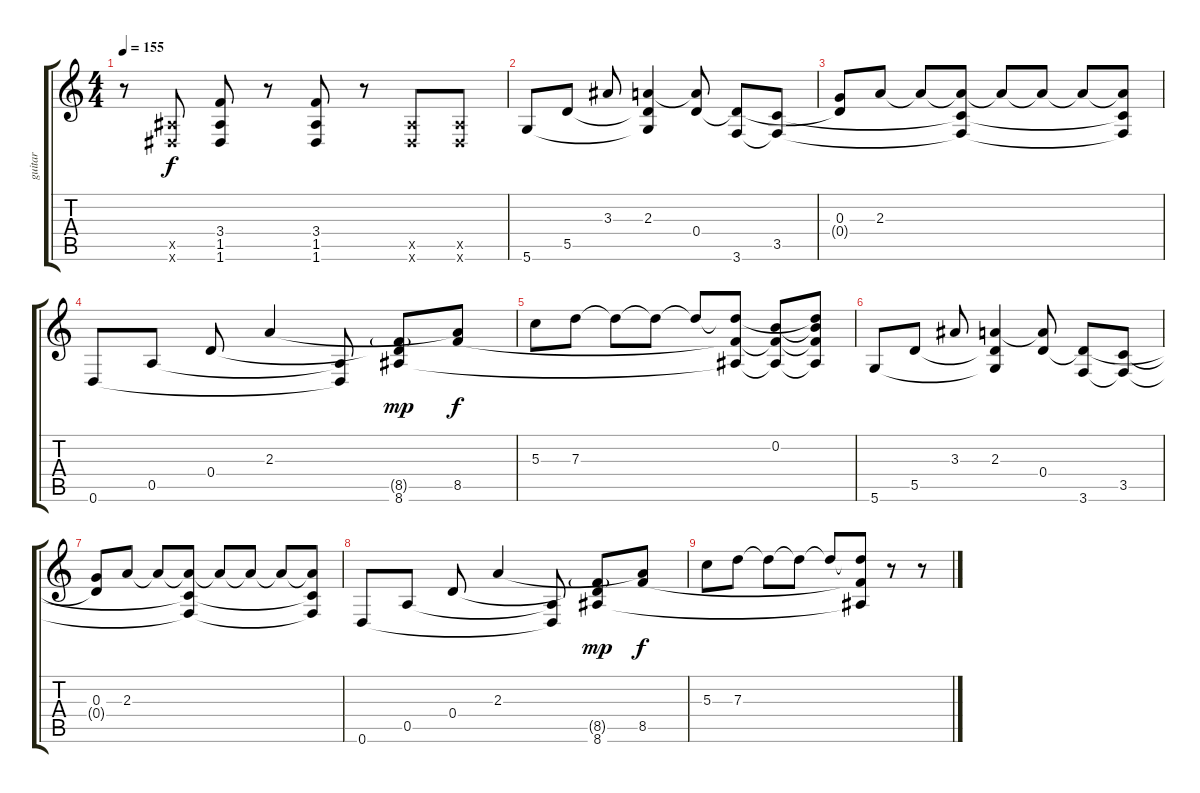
\track ("guitar" "guitar") {instrument acousticguitarsteel}
\staff {score tabs}
\tuning (E4 B3 G3 D3 A2 D2) {hide}
\ts (4 4)
\tempo 155
\clef g2
\ks c
r.8{dy f} (1.5{x} 1.6{x}).8 (3.4 1.5 1.6).8 r.8 (3.4 1.5 1.6).8 r.8 (1.5{x} 1.6{x}).8 (1.5{x} 1.6{x}).8 |
5.6.8 5.5.8 3.3.8 (2.3 5.5{t} 5.6{t}).4 (2.3{t} 0.4).8 (0.4{t} 3.6).8 (3.5 3.6{t}).8 |
(0.3 0.4{t}).8 2.3.8 2.3{t}.8 (2.3{t} 3.5{t} 3.6{t}).8 2.3{t}.8 2.3{t}.8 2.3{t}.8 (2.3{t} 3.5{t} 3.6{t}).8 |
0.6.8 0.5.8 0.4.8 2.3.4 (0.5{t} 0.6{t}).8 (0.4{t} 8.5{g} 8.6).8{dy mp} (2.3{t} 8.5).8{dy f} |
5.3.8 7.3.8 7.3{t}.8 7.3{t}.8 7.3{t}.8 (7.3{t} 8.5{t} 8.6{t}).8 (0.2 8.5{t} 8.6{t}).8 (0.2{t} 7.3{t} 8.5{t} 8.6{t}).8 |
5.6.8 5.5.8 3.3.8 (2.3 5.5{t} 5.6{t}).4 (2.3{t} 0.4).8 (0.4{t} 3.6).8 (3.5 3.6{t}).8 |
(0.3 0.4{t}).8 2.3.8 2.3{t}.8 (2.3{t} 3.5{t} 3.6{t}).8 2.3{t}.8 2.3{t}.8 2.3{t}.8 (2.3{t} 3.5{t} 3.6{t}).8 |
0.6.8 0.5.8 0.4.8 2.3.4 (0.5{t} 0.6{t}).8 (0.4{t} 8.5{g} 8.6).8{dy mp} (2.3{t} 8.5).8{dy f} |
5.3.8 7.3.8 7.3{t}.8 7.3{t}.8 7.3{t}.8 (7.3{t} 8.5{t} 8.6{t}).8 r.8 r.8
